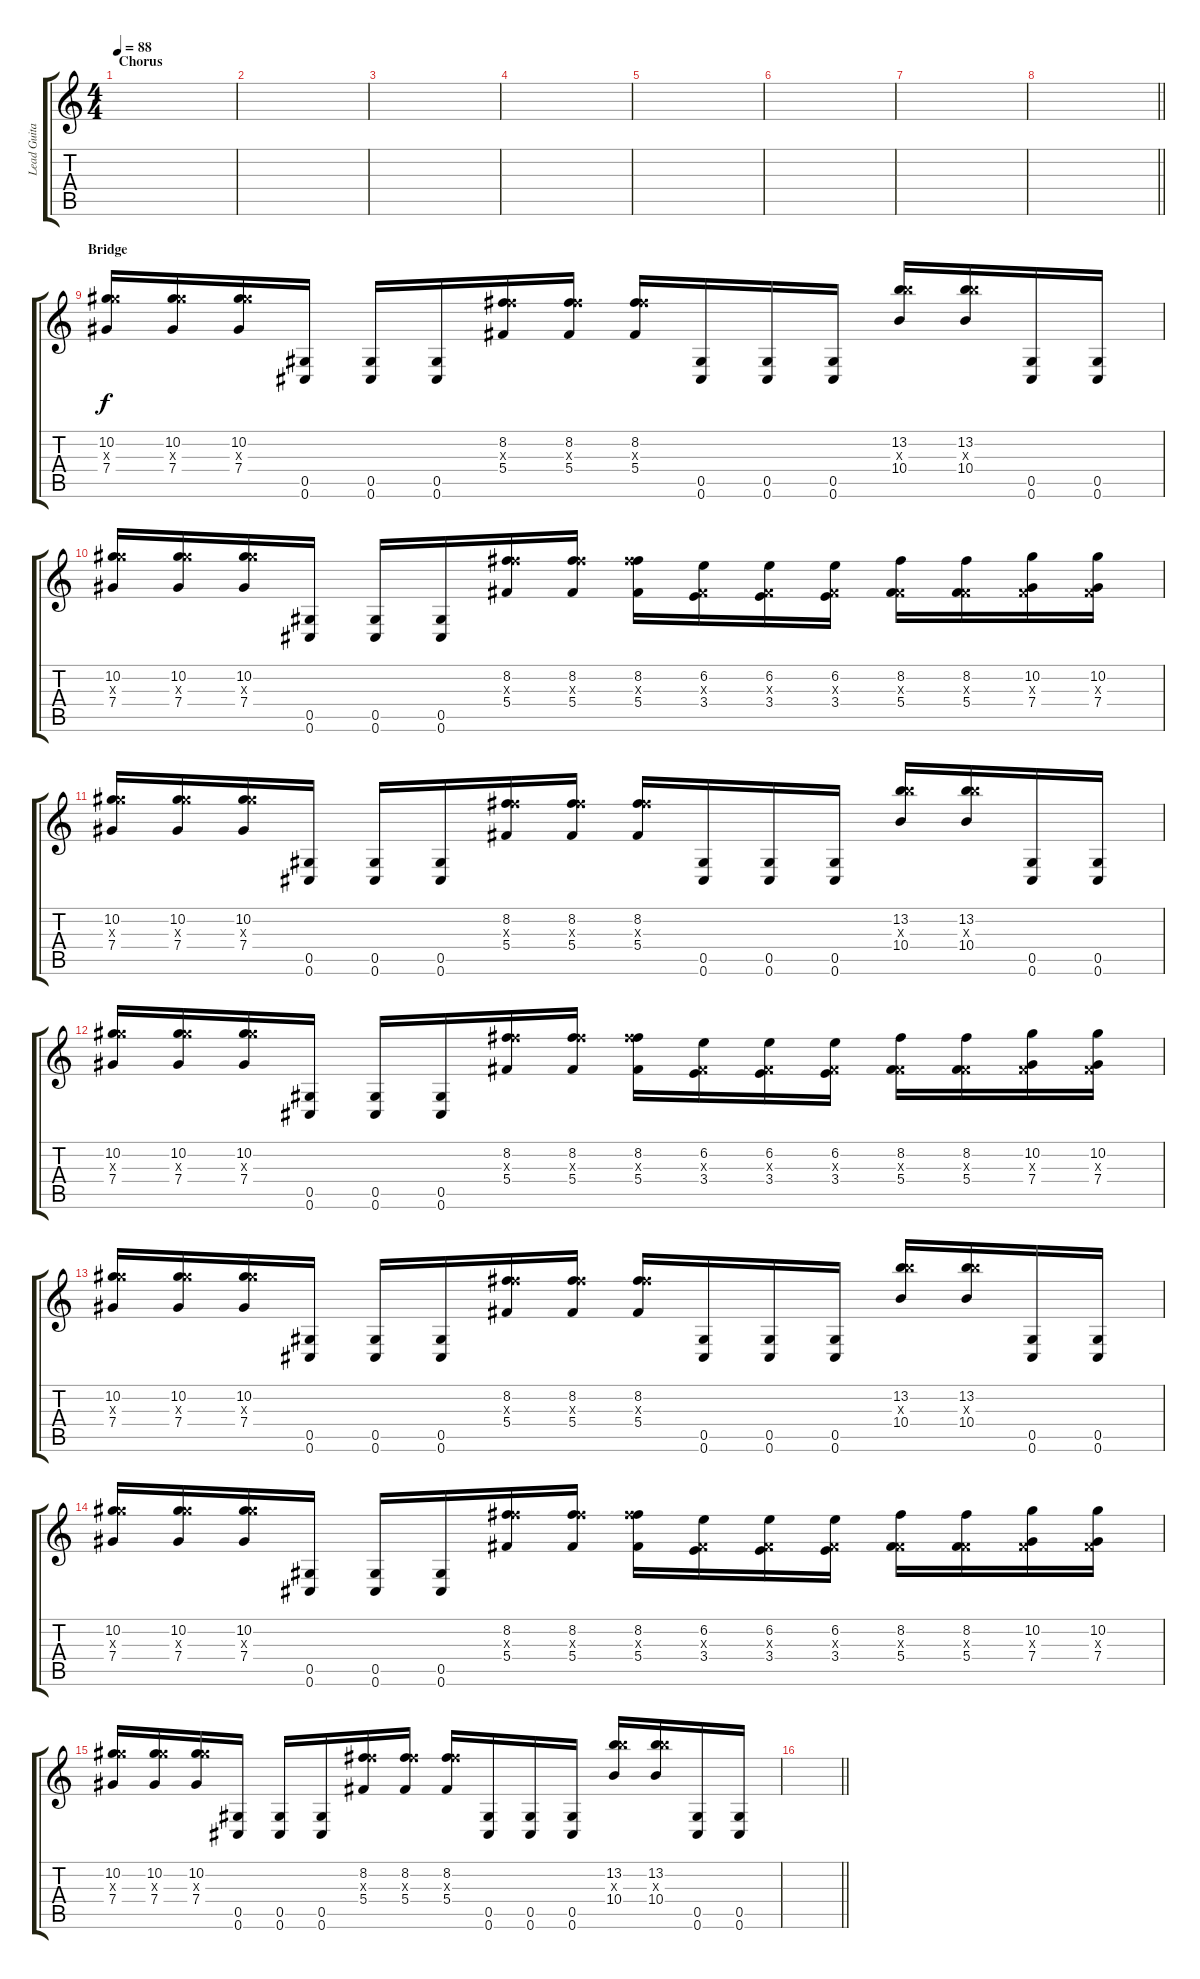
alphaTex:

\track ("Lead Guitar #2" "Lead Guita") {instrument overdrivenguitar}
\staff {score tabs}
\tuning (Eb4 Bb3 Gb3 Db3 Ab2 Db2) {hide}
\ts (4 4)
\section ("" "Chorus")
\tempo 88
\clef g2
\ks c
|
|
|
|
|
|
|
\barLineRight lightlight
|
\section ("" "Bridge")
(10.2 14.3{x} 7.4).16 (10.2 14.3{x} 7.4).16 (10.2 14.3{x} 7.4).16 (0.5 0.6).16 (0.5 0.6).16 (0.5 0.6).16 (8.2 12.3{x} 5.4).16 (8.2 12.3{x} 5.4).16 (8.2 12.3{x} 5.4).16 (0.5 0.6).16 (0.5 0.6).16 (0.5 0.6).16 (13.2 17.3{x} 10.4).16 (13.2 17.3{x} 10.4).16 (0.5 0.6).16 (0.5 0.6).16 |
(10.2 14.3{x} 7.4).16 (10.2 14.3{x} 7.4).16 (10.2 14.3{x} 7.4).16 (0.5 0.6).16 (0.5 0.6).16 (0.5 0.6).16 (8.2 12.3{x} 5.4).16 (8.2 12.3{x} 5.4).16 (8.2 12.3{x} 5.4).16 (6.2 0.3{x} 3.4).16 (6.2 0.3{x} 3.4).16 (6.2 0.3{x} 3.4).16 (8.2 0.3{x} 5.4).16 (8.2 0.3{x} 5.4).16 (10.2 0.3{x} 7.4).16 (10.2 0.3{x} 7.4).16 |
(10.2 14.3{x} 7.4).16 (10.2 14.3{x} 7.4).16 (10.2 14.3{x} 7.4).16 (0.5 0.6).16 (0.5 0.6).16 (0.5 0.6).16 (8.2 12.3{x} 5.4).16 (8.2 12.3{x} 5.4).16 (8.2 12.3{x} 5.4).16 (0.5 0.6).16 (0.5 0.6).16 (0.5 0.6).16 (13.2 17.3{x} 10.4).16 (13.2 17.3{x} 10.4).16 (0.5 0.6).16 (0.5 0.6).16 |
(10.2 14.3{x} 7.4).16 (10.2 14.3{x} 7.4).16 (10.2 14.3{x} 7.4).16 (0.5 0.6).16 (0.5 0.6).16 (0.5 0.6).16 (8.2 12.3{x} 5.4).16 (8.2 12.3{x} 5.4).16 (8.2 12.3{x} 5.4).16 (6.2 0.3{x} 3.4).16 (6.2 0.3{x} 3.4).16 (6.2 0.3{x} 3.4).16 (8.2 0.3{x} 5.4).16 (8.2 0.3{x} 5.4).16 (10.2 0.3{x} 7.4).16 (10.2 0.3{x} 7.4).16 |
(10.2 14.3{x} 7.4).16 (10.2 14.3{x} 7.4).16 (10.2 14.3{x} 7.4).16 (0.5 0.6).16 (0.5 0.6).16 (0.5 0.6).16 (8.2 12.3{x} 5.4).16 (8.2 12.3{x} 5.4).16 (8.2 12.3{x} 5.4).16 (0.5 0.6).16 (0.5 0.6).16 (0.5 0.6).16 (13.2 17.3{x} 10.4).16 (13.2 17.3{x} 10.4).16 (0.5 0.6).16 (0.5 0.6).16 |
(10.2 14.3{x} 7.4).16 (10.2 14.3{x} 7.4).16 (10.2 14.3{x} 7.4).16 (0.5 0.6).16 (0.5 0.6).16 (0.5 0.6).16 (8.2 12.3{x} 5.4).16 (8.2 12.3{x} 5.4).16 (8.2 12.3{x} 5.4).16 (6.2 0.3{x} 3.4).16 (6.2 0.3{x} 3.4).16 (6.2 0.3{x} 3.4).16 (8.2 0.3{x} 5.4).16 (8.2 0.3{x} 5.4).16 (10.2 0.3{x} 7.4).16 (10.2 0.3{x} 7.4).16 |
(10.2 14.3{x} 7.4).16 (10.2 14.3{x} 7.4).16 (10.2 14.3{x} 7.4).16 (0.5 0.6).16 (0.5 0.6).16 (0.5 0.6).16 (8.2 12.3{x} 5.4).16 (8.2 12.3{x} 5.4).16 (8.2 12.3{x} 5.4).16 (0.5 0.6).16 (0.5 0.6).16 (0.5 0.6).16 (13.2 17.3{x} 10.4).16 (13.2 17.3{x} 10.4).16 (0.5 0.6).16 (0.5 0.6).16 |
\barLineRight lightlight
